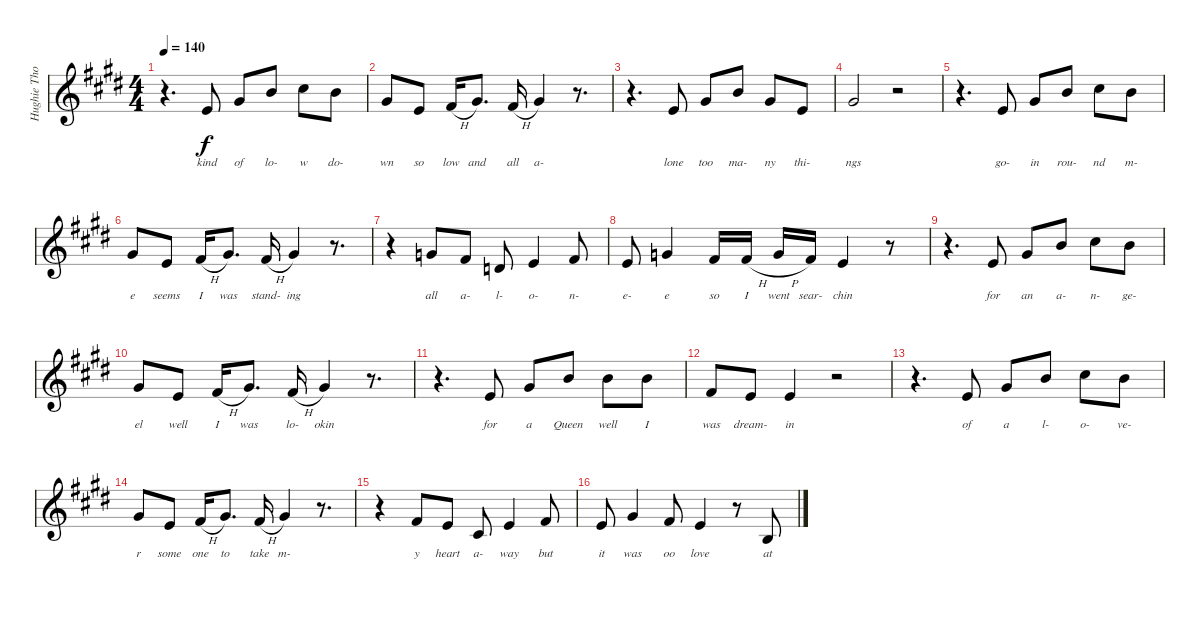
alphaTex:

\track ("Hughie Thomasson Vocals" "Hughie Tho") {instrument violin}
\staff {score}
\tuning (E4 B3 G3 D3 A2 E2) {hide}
\ts (4 4)
\tempo 140
\clef g2
\ks e
r.4{d dy f} 9.3.8{lyrics (0 "kind") lyrics (1 "") lyrics (2 "") lyrics (3 "") lyrics (4 "")} 9.2.8{lyrics (0 "of") lyrics (1 "") lyrics (2 "") lyrics (3 "") lyrics (4 "")} 7.1.8{lyrics (0 "lo-") lyrics (1 "") lyrics (2 "") lyrics (3 "") lyrics (4 "")} 9.1.8{lyrics (0 "w") lyrics (1 "") lyrics (2 "") lyrics (3 "") lyrics (4 "")} 7.1.8{lyrics (0 "do-") lyrics (1 "") lyrics (2 "") lyrics (3 "") lyrics (4 "")} |
9.2.8{lyrics (0 "wn") lyrics (1 "") lyrics (2 "") lyrics (3 "") lyrics (4 "")} 9.3.8{lyrics (0 "so") lyrics (1 "") lyrics (2 "") lyrics (3 "") lyrics (4 "")} 7.2{h}.16{lyrics (0 "low") lyrics (1 "") lyrics (2 "") lyrics (3 "") lyrics (4 "")} 9.2.8{d lyrics (0 "and") lyrics (1 "") lyrics (2 "") lyrics (3 "") lyrics (4 "")} 7.2{h}.16{lyrics (0 "all") lyrics (1 "") lyrics (2 "") lyrics (3 "") lyrics (4 "")} 9.2.4{lyrics (0 "a-") lyrics (1 "") lyrics (2 "") lyrics (3 "") lyrics (4 "")} r.8{d} |
r.4{d} 9.3.8{lyrics (0 "lone") lyrics (1 "") lyrics (2 "") lyrics (3 "") lyrics (4 "")} 9.2.8{lyrics (0 "too") lyrics (1 "") lyrics (2 "") lyrics (3 "") lyrics (4 "")} 7.1.8{lyrics (0 "ma-") lyrics (1 "") lyrics (2 "") lyrics (3 "") lyrics (4 "")} 9.2.8{lyrics (0 "ny") lyrics (1 "") lyrics (2 "") lyrics (3 "") lyrics (4 "")} 9.3.8{lyrics (0 "thi-") lyrics (1 "") lyrics (2 "") lyrics (3 "") lyrics (4 "")} |
9.2.2{lyrics (0 "ngs") lyrics (1 "") lyrics (2 "") lyrics (3 "") lyrics (4 "")} r.2 |
r.4{d} 9.3.8{lyrics (0 "go-") lyrics (1 "") lyrics (2 "") lyrics (3 "") lyrics (4 "")} 9.2.8{lyrics (0 "in") lyrics (1 "") lyrics (2 "") lyrics (3 "") lyrics (4 "")} 7.1.8{lyrics (0 "rou-") lyrics (1 "") lyrics (2 "") lyrics (3 "") lyrics (4 "")} 9.1.8{lyrics (0 "nd") lyrics (1 "") lyrics (2 "") lyrics (3 "") lyrics (4 "")} 7.1.8{lyrics (0 "m-") lyrics (1 "") lyrics (2 "") lyrics (3 "") lyrics (4 "")} |
9.2.8{lyrics (0 "e") lyrics (1 "") lyrics (2 "") lyrics (3 "") lyrics (4 "")} 9.3.8{lyrics (0 "seems") lyrics (1 "") lyrics (2 "") lyrics (3 "") lyrics (4 "")} 7.2{h}.16{lyrics (0 "I") lyrics (1 "") lyrics (2 "") lyrics (3 "") lyrics (4 "")} 9.2.8{d lyrics (0 "was") lyrics (1 "") lyrics (2 "") lyrics (3 "") lyrics (4 "")} 7.2{h}.16{lyrics (0 "stand-") lyrics (1 "") lyrics (2 "") lyrics (3 "") lyrics (4 "")} 9.2.4{lyrics (0 "ing") lyrics (1 "") lyrics (2 "") lyrics (3 "") lyrics (4 "")} r.8{d} |
r.4 8.2.8{lyrics (0 "all") lyrics (1 "") lyrics (2 "") lyrics (3 "") lyrics (4 "")} 7.2.8{lyrics (0 "a-") lyrics (1 "") lyrics (2 "") lyrics (3 "") lyrics (4 "")} 7.3.8{lyrics (0 "l-") lyrics (1 "") lyrics (2 "") lyrics (3 "") lyrics (4 "")} 9.3.4{lyrics (0 "o-") lyrics (1 "") lyrics (2 "") lyrics (3 "") lyrics (4 "")} 7.2.8{lyrics (0 "n-") lyrics (1 "") lyrics (2 "") lyrics (3 "") lyrics (4 "")} |
9.3.8{lyrics (0 "e-") lyrics (1 "") lyrics (2 "") lyrics (3 "") lyrics (4 "")} 8.2.4{lyrics (0 "e") lyrics (1 "") lyrics (2 "") lyrics (3 "") lyrics (4 "")} 7.2.16{lyrics (0 "so") lyrics (1 "") lyrics (2 "") lyrics (3 "") lyrics (4 "")} 7.2{h}.16{lyrics (0 "I") lyrics (1 "") lyrics (2 "") lyrics (3 "") lyrics (4 "")} 8.2{h}.16{lyrics (0 "went") lyrics (1 "") lyrics (2 "") lyrics (3 "") lyrics (4 "")} 7.2.16{lyrics (0 "sear-") lyrics (1 "") lyrics (2 "") lyrics (3 "") lyrics (4 "")} 9.3.4{lyrics (0 "chin") lyrics (1 "") lyrics (2 "") lyrics (3 "") lyrics (4 "")} r.8 |
r.4{d} 9.3.8{lyrics (0 "for") lyrics (1 "") lyrics (2 "") lyrics (3 "") lyrics (4 "")} 9.2.8{lyrics (0 "an") lyrics (1 "") lyrics (2 "") lyrics (3 "") lyrics (4 "")} 7.1.8{lyrics (0 "a-") lyrics (1 "") lyrics (2 "") lyrics (3 "") lyrics (4 "")} 9.1.8{lyrics (0 "n-") lyrics (1 "") lyrics (2 "") lyrics (3 "") lyrics (4 "")} 7.1.8{lyrics (0 "ge-") lyrics (1 "") lyrics (2 "") lyrics (3 "") lyrics (4 "")} |
9.2.8{lyrics (0 "el") lyrics (1 "") lyrics (2 "") lyrics (3 "") lyrics (4 "")} 9.3.8{lyrics (0 "well") lyrics (1 "") lyrics (2 "") lyrics (3 "") lyrics (4 "")} 7.2{h}.16{lyrics (0 "I") lyrics (1 "") lyrics (2 "") lyrics (3 "") lyrics (4 "")} 9.2.8{d lyrics (0 "was") lyrics (1 "") lyrics (2 "") lyrics (3 "") lyrics (4 "")} 7.2{h}.16{lyrics (0 "lo-") lyrics (1 "") lyrics (2 "") lyrics (3 "") lyrics (4 "")} 9.2.4{lyrics (0 "okin") lyrics (1 "") lyrics (2 "") lyrics (3 "") lyrics (4 "")} r.8{d} |
r.4{d} 9.3.8{lyrics (0 "for") lyrics (1 "") lyrics (2 "") lyrics (3 "") lyrics (4 "")} 9.2.8{lyrics (0 "a") lyrics (1 "") lyrics (2 "") lyrics (3 "") lyrics (4 "")} 7.1.8{lyrics (0 "Queen") lyrics (1 "") lyrics (2 "") lyrics (3 "") lyrics (4 "")} 7.1.8{lyrics (0 "well") lyrics (1 "") lyrics (2 "") lyrics (3 "") lyrics (4 "")} 7.1.8{lyrics (0 "I") lyrics (1 "") lyrics (2 "") lyrics (3 "") lyrics (4 "")} |
7.2.8{lyrics (0 "was") lyrics (1 "") lyrics (2 "") lyrics (3 "") lyrics (4 "")} 9.3.8{lyrics (0 "dream-") lyrics (1 "") lyrics (2 "") lyrics (3 "") lyrics (4 "")} 9.3.4{lyrics (0 "in") lyrics (1 "") lyrics (2 "") lyrics (3 "") lyrics (4 "")} r.2 |
r.4{d} 9.3.8{lyrics (0 "of") lyrics (1 "") lyrics (2 "") lyrics (3 "") lyrics (4 "")} 9.2.8{lyrics (0 "a") lyrics (1 "") lyrics (2 "") lyrics (3 "") lyrics (4 "")} 7.1.8{lyrics (0 "l-") lyrics (1 "") lyrics (2 "") lyrics (3 "") lyrics (4 "")} 9.1.8{lyrics (0 "o-") lyrics (1 "") lyrics (2 "") lyrics (3 "") lyrics (4 "")} 7.1.8{lyrics (0 "ve-") lyrics (1 "") lyrics (2 "") lyrics (3 "") lyrics (4 "")} |
9.2.8{lyrics (0 "r") lyrics (1 "") lyrics (2 "") lyrics (3 "") lyrics (4 "")} 9.3.8{lyrics (0 "some") lyrics (1 "") lyrics (2 "") lyrics (3 "") lyrics (4 "")} 7.2{h}.16{lyrics (0 "one") lyrics (1 "") lyrics (2 "") lyrics (3 "") lyrics (4 "")} 9.2.8{d lyrics (0 "to") lyrics (1 "") lyrics (2 "") lyrics (3 "") lyrics (4 "")} 7.2{h}.16{lyrics (0 "take") lyrics (1 "") lyrics (2 "") lyrics (3 "") lyrics (4 "")} 9.2.4{lyrics (0 "m-") lyrics (1 "") lyrics (2 "") lyrics (3 "") lyrics (4 "")} r.8{d} |
r.4 7.2.8{lyrics (0 "y") lyrics (1 "") lyrics (2 "") lyrics (3 "") lyrics (4 "")} 9.3.8{lyrics (0 "heart") lyrics (1 "") lyrics (2 "") lyrics (3 "") lyrics (4 "")} 6.3.8{lyrics (0 "a-") lyrics (1 "") lyrics (2 "") lyrics (3 "") lyrics (4 "")} 9.3.4{lyrics (0 "way") lyrics (1 "") lyrics (2 "") lyrics (3 "") lyrics (4 "")} 7.2.8{lyrics (0 "but") lyrics (1 "") lyrics (2 "") lyrics (3 "") lyrics (4 "")} |
9.3.8{lyrics (0 "it") lyrics (1 "") lyrics (2 "") lyrics (3 "") lyrics (4 "")} 9.2.4{lyrics (0 "was") lyrics (1 "") lyrics (2 "") lyrics (3 "") lyrics (4 "")} 7.2.8{lyrics (0 "oo") lyrics (1 "") lyrics (2 "") lyrics (3 "") lyrics (4 "")} 9.3.4{lyrics (0 "love") lyrics (1 "") lyrics (2 "") lyrics (3 "") lyrics (4 "")} r.8 9.4.8{lyrics (0 "at") lyrics (1 "") lyrics (2 "") lyrics (3 "") lyrics (4 "")}
